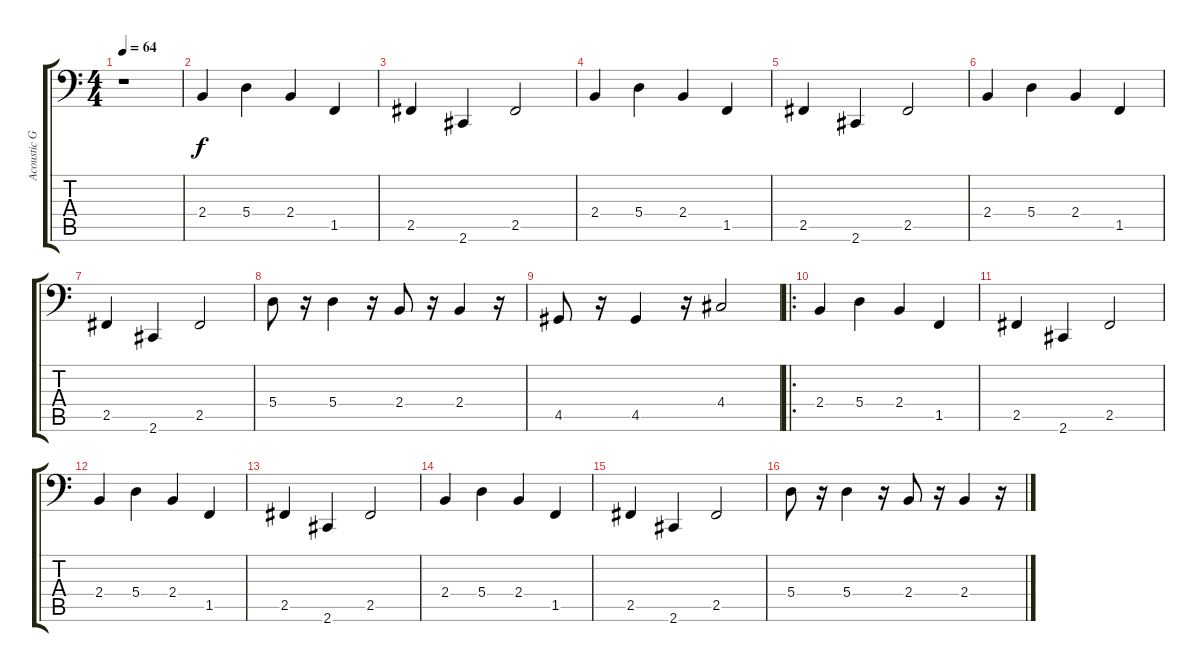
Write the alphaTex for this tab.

\track ("Acoustic Guitar (nylon)" "Acoustic G") {instrument acousticguitarnylon}
\staff {score tabs}
\tuning (C3 G2 D2 A1 E1 B0) {hide}
\ts (4 4)
\tempo 64
\clef f4
\ks c
r.1{dy f instrument acousticguitarnylon} |
2.4.4 5.4.4 2.4.4 1.5.4 |
2.5.4 2.6.4 2.5.2 |
2.4.4 5.4.4 2.4.4 1.5.4 |
2.5.4 2.6.4 2.5.2 |
2.4.4 5.4.4 2.4.4 1.5.4 |
2.5.4 2.6.4 2.5.2 |
5.4.8 r.16 5.4.4 r.16 2.4.8 r.16 2.4.4 r.16 |
4.5.8 r.16 4.5.4 r.16 4.4.2 |
\ro
2.4.4 5.4.4 2.4.4 1.5.4 |
2.5.4 2.6.4 2.5.2 |
2.4.4 5.4.4 2.4.4 1.5.4 |
2.5.4 2.6.4 2.5.2 |
2.4.4 5.4.4 2.4.4 1.5.4 |
2.5.4 2.6.4 2.5.2 |
5.4.8 r.16 5.4.4 r.16 2.4.8 r.16 2.4.4 r.16
